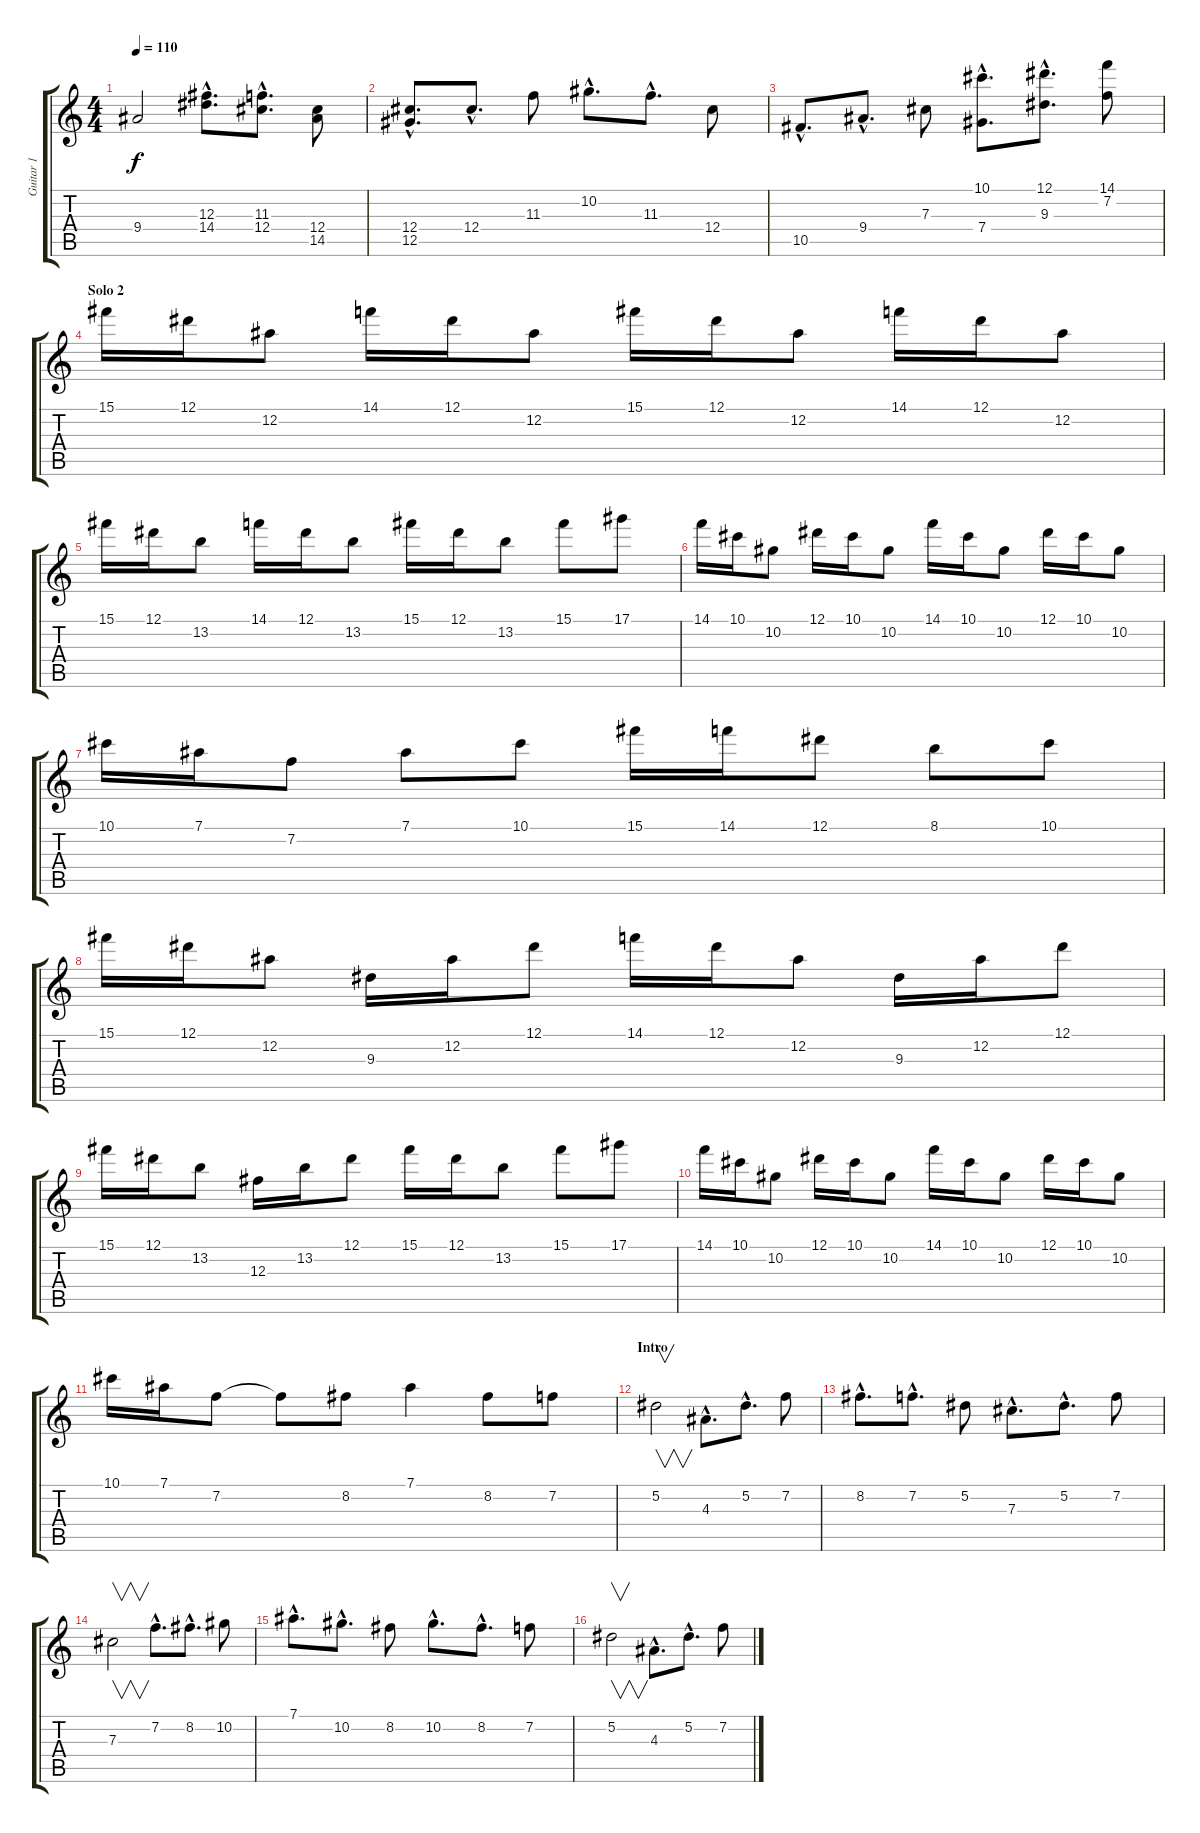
\track ("Guitar 1" "Guitar 1") {instrument distortionguitar}
\staff {score tabs}
\tuning (Eb4 Bb3 Gb3 Db3 Ab2 Eb2) {hide}
\ts (4 4)
\tempo 110
\clef g2
\ks c
9.4.2{dy f} (12.3{hac} 14.4{hac}).8{d} (11.3{hac} 12.4{hac}).8{d} (12.4 14.5).8 |
(12.4{hac} 12.5{hac}).8{d} 12.4{hac}.8{d} 11.3.8 10.2{hac}.8{d} 11.3{hac}.8{d} 12.4.8 |
10.5{hac}.8{d} 9.4{hac}.8{d} 7.3.8 (10.1{hac} 7.4{hac}).8{d} (12.1{hac} 9.3{hac}).8{d} (14.1 7.2).8 |
\section ("" "Solo 2")
15.1.16 12.1.16 12.2.8 14.1.16 12.1.16 12.2.8 15.1.16 12.1.16 12.2.8 14.1.16 12.1.16 12.2.8 |
15.1.16 12.1.16 13.2.8 14.1.16 12.1.16 13.2.8 15.1.16 12.1.16 13.2.8 15.1.8 17.1.8 |
14.1.16 10.1.16 10.2.8 12.1.16 10.1.16 10.2.8 14.1.16 10.1.16 10.2.8 12.1.16 10.1.16 10.2.8 |
10.1.16 7.1.16 7.2.8 7.1.8 10.1.8 15.1.16 14.1.16 12.1.8 8.1.8 10.1.8 |
15.1.16 12.1.16 12.2.8 9.3.16 12.2.16 12.1.8 14.1.16 12.1.16 12.2.8 9.3.16 12.2.16 12.1.8 |
15.1.16 12.1.16 13.2.8 12.3.16 13.2.16 12.1.8 15.1.16 12.1.16 13.2.8 15.1.8 17.1.8 |
14.1.16 10.1.16 10.2.8 12.1.16 10.1.16 10.2.8 14.1.16 10.1.16 10.2.8 12.1.16 10.1.16 10.2.8 |
10.1.16 7.1.16 7.2.8 7.2{t}.8 8.2.8 7.1.4 8.2.8 7.2.8 |
\section ("" "Intro")
5.2.2{v} 4.3{hac}.8{d} 5.2{hac}.8{d} 7.2.8 |
8.2{hac}.8{d} 7.2{hac}.8{d} 5.2.8 7.3{hac}.8{d} 5.2{hac}.8{d} 7.2.8 |
7.3.2{v} 7.2{hac}.8{d} 8.2{hac}.8{d} 10.2.8 |
7.1{hac}.8{d} 10.2{hac}.8{d} 8.2.8 10.2{hac}.8{d} 8.2{hac}.8{d} 7.2.8 |
5.2.2{v} 4.3{hac}.8{d} 5.2{hac}.8{d} 7.2.8
